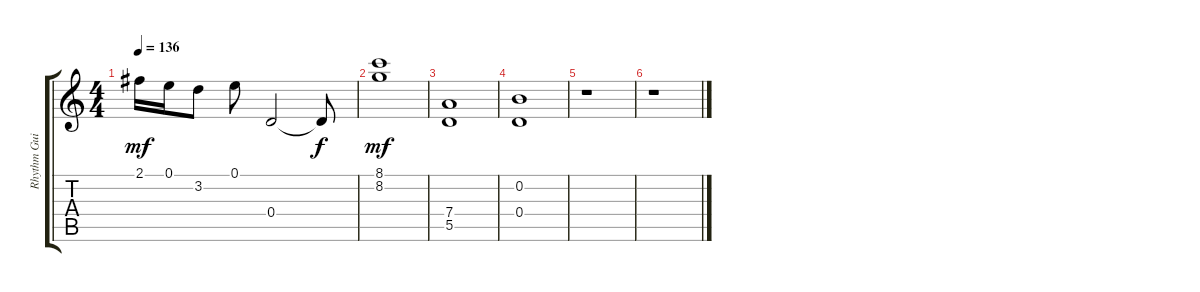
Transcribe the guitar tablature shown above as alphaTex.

\track ("Rhythm Guitar (Left)" "Rhythm Gui") {instrument distortionguitar}
\staff {score tabs}
\tuning (E4 B3 G3 D3 A2 E2) {hide}
\ts (4 4)
\tempo 136
\clef g2
\ks c
2.1.16{dy mf} 0.1.16 3.2.8 0.1.8 0.4.2 0.4{t}.8{dy f} |
(8.1 8.2).1{dy mf} |
(7.4 5.5).1 |
(0.2 0.4).1 |
r.1 |
r.1
